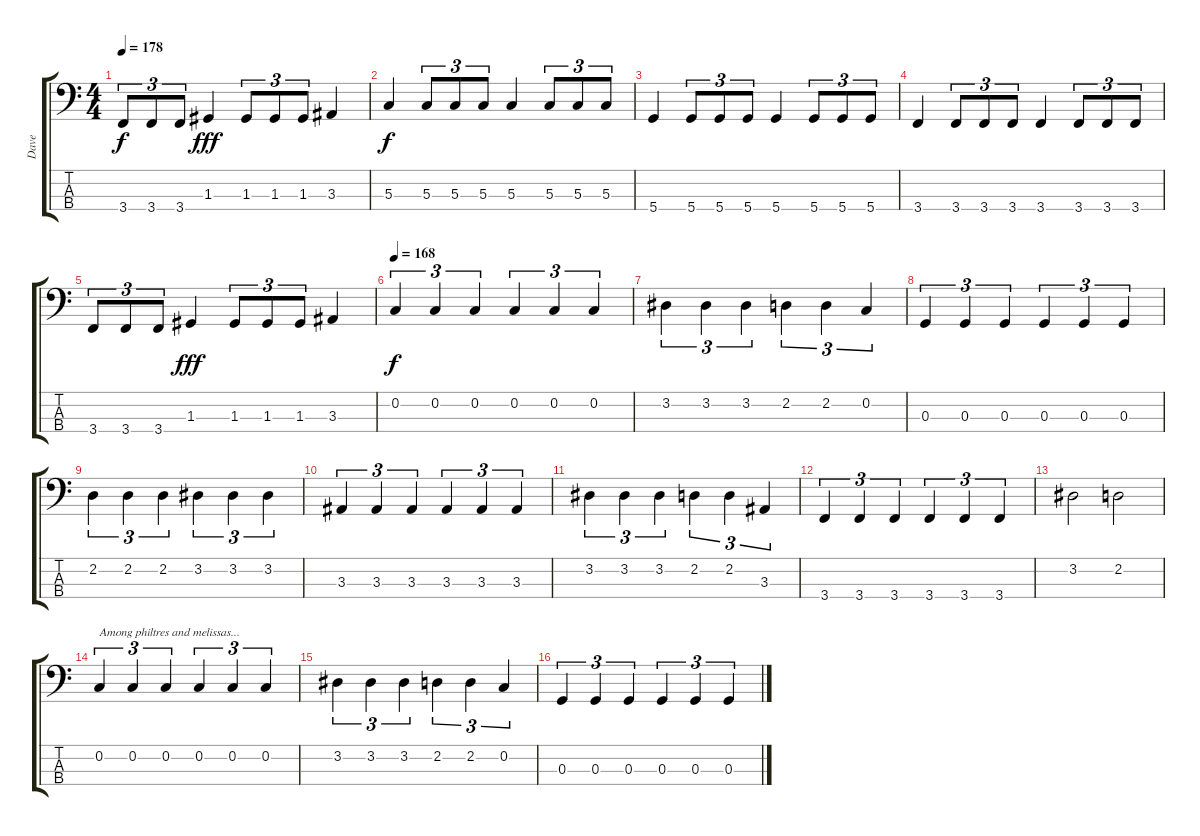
\track ("Dave" "Dave") {instrument electricbasspick}
\staff {score tabs}
\tuning (F2 C2 G1 D1) {hide}
\ts (4 4)
\tempo 178
\clef f4
\ks c
3.4.8{tu (3 2) dy f} 3.4.8{tu (3 2)} 3.4.8{tu (3 2)} 1.3.4{dy fff} 1.3.8{tu (3 2)} 1.3.8{tu (3 2)} 1.3.8{tu (3 2)} 3.3.4 |
5.3.4{dy f} 5.3.8{tu (3 2)} 5.3.8{tu (3 2)} 5.3.8{tu (3 2)} 5.3.4 5.3.8{tu (3 2)} 5.3.8{tu (3 2)} 5.3.8{tu (3 2)} |
5.4.4 5.4.8{tu (3 2)} 5.4.8{tu (3 2)} 5.4.8{tu (3 2)} 5.4.4 5.4.8{tu (3 2)} 5.4.8{tu (3 2)} 5.4.8{tu (3 2)} |
3.4.4 3.4.8{tu (3 2)} 3.4.8{tu (3 2)} 3.4.8{tu (3 2)} 3.4.4 3.4.8{tu (3 2)} 3.4.8{tu (3 2)} 3.4.8{tu (3 2)} |
3.4.8{tu (3 2)} 3.4.8{tu (3 2)} 3.4.8{tu (3 2)} 1.3.4{dy fff} 1.3.8{tu (3 2)} 1.3.8{tu (3 2)} 1.3.8{tu (3 2)} 3.3.4 |
\tempo 168
0.2.4{tu (3 2) dy f} 0.2.4{tu (3 2)} 0.2.4{tu (3 2)} 0.2.4{tu (3 2)} 0.2.4{tu (3 2)} 0.2.4{tu (3 2)} |
3.2.4{tu (3 2)} 3.2.4{tu (3 2)} 3.2.4{tu (3 2)} 2.2.4{tu (3 2)} 2.2.4{tu (3 2)} 0.2.4{tu (3 2)} |
0.3.4{tu (3 2)} 0.3.4{tu (3 2)} 0.3.4{tu (3 2)} 0.3.4{tu (3 2)} 0.3.4{tu (3 2)} 0.3.4{tu (3 2)} |
2.2.4{tu (3 2)} 2.2.4{tu (3 2)} 2.2.4{tu (3 2)} 3.2.4{tu (3 2)} 3.2.4{tu (3 2)} 3.2.4{tu (3 2)} |
3.3.4{tu (3 2)} 3.3.4{tu (3 2)} 3.3.4{tu (3 2)} 3.3.4{tu (3 2)} 3.3.4{tu (3 2)} 3.3.4{tu (3 2)} |
3.2.4{tu (3 2)} 3.2.4{tu (3 2)} 3.2.4{tu (3 2)} 2.2.4{tu (3 2)} 2.2.4{tu (3 2)} 3.3.4{tu (3 2)} |
3.4.4{tu (3 2)} 3.4.4{tu (3 2)} 3.4.4{tu (3 2)} 3.4.4{tu (3 2)} 3.4.4{tu (3 2)} 3.4.4{tu (3 2)} |
3.2.2 2.2.2 |
0.2.4{tu (3 2) txt "Among philtres and melissas..."} 0.2.4{tu (3 2)} 0.2.4{tu (3 2)} 0.2.4{tu (3 2)} 0.2.4{tu (3 2)} 0.2.4{tu (3 2)} |
3.2.4{tu (3 2)} 3.2.4{tu (3 2)} 3.2.4{tu (3 2)} 2.2.4{tu (3 2)} 2.2.4{tu (3 2)} 0.2.4{tu (3 2)} |
0.3.4{tu (3 2)} 0.3.4{tu (3 2)} 0.3.4{tu (3 2)} 0.3.4{tu (3 2)} 0.3.4{tu (3 2)} 0.3.4{tu (3 2)}
